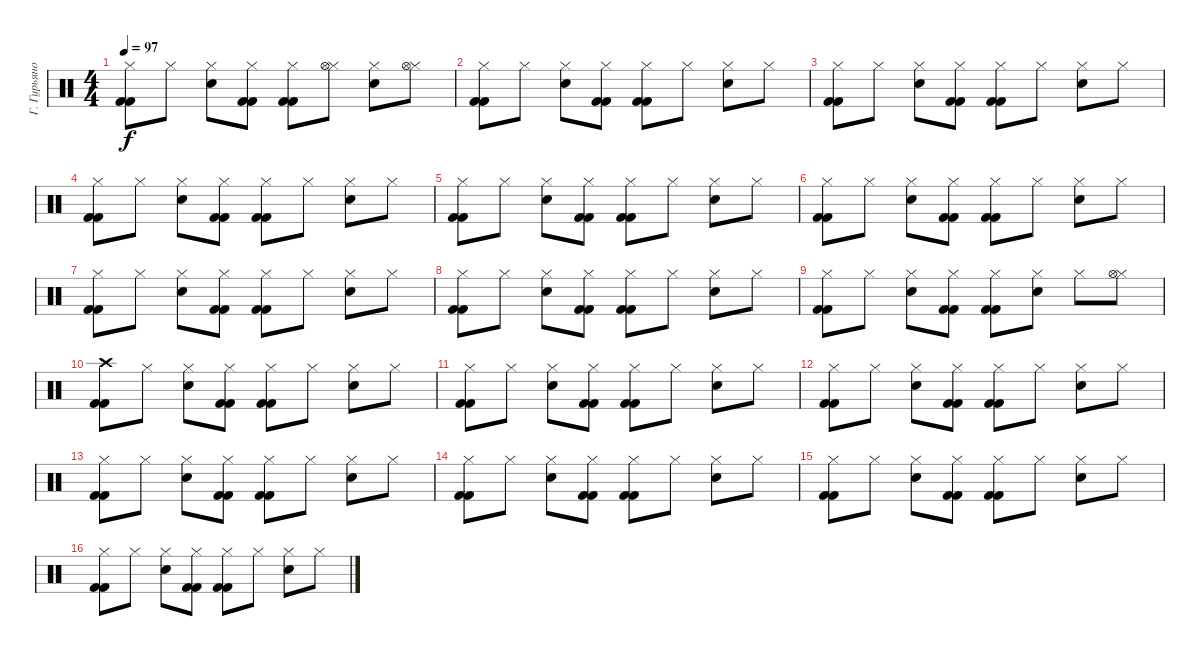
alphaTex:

\track ("Г. Гурьянов" "Г. Гурьяно") {instrument percussion}
\staff {score}
\articulation defaults
\ts (4 4)
\tempo 97
\clef neutral
\ks c
("Hi-Hat (closed)" "Kick (hit) 2" "Kick (hit) 2").8{dy f} "Hi-Hat (closed)".8 ("Hi-Hat (closed)" "Snare (hit) 2").8 ("Hi-Hat (closed)" "Kick (hit) 2" "Kick (hit) 2").8 ("Hi-Hat (closed)" "Kick (hit) 2" "Kick (hit) 2").8 ("Hi-Hat (closed)" "Hi-Hat (open)").8 ("Hi-Hat (closed)" "Snare (hit) 2").8 ("Hi-Hat (closed)" "Hi-Hat (open)").8 |
("Hi-Hat (closed)" "Kick (hit) 2" "Kick (hit) 2").8 "Hi-Hat (closed)".8 ("Hi-Hat (closed)" "Snare (hit) 2").8 ("Hi-Hat (closed)" "Kick (hit) 2" "Kick (hit) 2").8 ("Hi-Hat (closed)" "Kick (hit) 2" "Kick (hit) 2").8 "Hi-Hat (closed)".8 ("Hi-Hat (closed)" "Snare (hit) 2").8 "Hi-Hat (closed)".8 |
("Hi-Hat (closed)" "Kick (hit) 2" "Kick (hit) 2").8 "Hi-Hat (closed)".8 ("Hi-Hat (closed)" "Snare (hit) 2").8 ("Hi-Hat (closed)" "Kick (hit) 2" "Kick (hit) 2").8 ("Hi-Hat (closed)" "Kick (hit) 2" "Kick (hit) 2").8 "Hi-Hat (closed)".8 ("Hi-Hat (closed)" "Snare (hit) 2").8 "Hi-Hat (closed)".8 |
("Hi-Hat (closed)" "Kick (hit) 2" "Kick (hit) 2").8 "Hi-Hat (closed)".8 ("Hi-Hat (closed)" "Snare (hit) 2").8 ("Hi-Hat (closed)" "Kick (hit) 2" "Kick (hit) 2").8 ("Hi-Hat (closed)" "Kick (hit) 2" "Kick (hit) 2").8 "Hi-Hat (closed)".8 ("Hi-Hat (closed)" "Snare (hit) 2").8 "Hi-Hat (closed)".8 |
("Hi-Hat (closed)" "Kick (hit) 2" "Kick (hit) 2").8 "Hi-Hat (closed)".8 ("Hi-Hat (closed)" "Snare (hit) 2").8 ("Hi-Hat (closed)" "Kick (hit) 2" "Kick (hit) 2").8 ("Hi-Hat (closed)" "Kick (hit) 2" "Kick (hit) 2").8 "Hi-Hat (closed)".8 ("Hi-Hat (closed)" "Snare (hit) 2").8 "Hi-Hat (closed)".8 |
("Hi-Hat (closed)" "Kick (hit) 2" "Kick (hit) 2").8 "Hi-Hat (closed)".8 ("Hi-Hat (closed)" "Snare (hit) 2").8 ("Hi-Hat (closed)" "Kick (hit) 2" "Kick (hit) 2").8 ("Hi-Hat (closed)" "Kick (hit) 2" "Kick (hit) 2").8 "Hi-Hat (closed)".8 ("Hi-Hat (closed)" "Snare (hit) 2").8 "Hi-Hat (closed)".8 |
("Hi-Hat (closed)" "Kick (hit) 2" "Kick (hit) 2").8 "Hi-Hat (closed)".8 ("Hi-Hat (closed)" "Snare (hit) 2").8 ("Hi-Hat (closed)" "Kick (hit) 2" "Kick (hit) 2").8 ("Hi-Hat (closed)" "Kick (hit) 2" "Kick (hit) 2").8 "Hi-Hat (closed)".8 ("Hi-Hat (closed)" "Snare (hit) 2").8 "Hi-Hat (closed)".8 |
("Hi-Hat (closed)" "Kick (hit) 2" "Kick (hit) 2").8 "Hi-Hat (closed)".8 ("Hi-Hat (closed)" "Snare (hit) 2").8 ("Hi-Hat (closed)" "Kick (hit) 2" "Kick (hit) 2").8 ("Hi-Hat (closed)" "Kick (hit) 2" "Kick (hit) 2").8 "Hi-Hat (closed)".8 ("Hi-Hat (closed)" "Snare (hit) 2").8 "Hi-Hat (closed)".8 |
("Hi-Hat (closed)" "Kick (hit) 2" "Kick (hit) 2").8 "Hi-Hat (closed)".8 ("Hi-Hat (closed)" "Snare (hit) 2").8 ("Hi-Hat (closed)" "Kick (hit) 2" "Kick (hit) 2").8 ("Hi-Hat (closed)" "Kick (hit) 2" "Kick (hit) 2").8 ("Hi-Hat (closed)" "Snare (hit) 2").8 "Hi-Hat (closed)".8 ("Hi-Hat (closed)" "Hi-Hat (open)").8 |
("Crash high (hit)" "Kick (hit) 2" "Kick (hit) 2").8 "Hi-Hat (closed)".8 ("Hi-Hat (closed)" "Snare (hit) 2").8 ("Hi-Hat (closed)" "Kick (hit) 2" "Kick (hit) 2").8 ("Hi-Hat (closed)" "Kick (hit) 2" "Kick (hit) 2").8 "Hi-Hat (closed)".8 ("Hi-Hat (closed)" "Snare (hit) 2").8 "Hi-Hat (closed)".8 |
("Hi-Hat (closed)" "Kick (hit) 2" "Kick (hit) 2").8 "Hi-Hat (closed)".8 ("Hi-Hat (closed)" "Snare (hit) 2").8 ("Hi-Hat (closed)" "Kick (hit) 2" "Kick (hit) 2").8 ("Hi-Hat (closed)" "Kick (hit) 2" "Kick (hit) 2").8 "Hi-Hat (closed)".8 ("Hi-Hat (closed)" "Snare (hit) 2").8 "Hi-Hat (closed)".8 |
("Hi-Hat (closed)" "Kick (hit) 2" "Kick (hit) 2").8 "Hi-Hat (closed)".8 ("Hi-Hat (closed)" "Snare (hit) 2").8 ("Hi-Hat (closed)" "Kick (hit) 2" "Kick (hit) 2").8 ("Hi-Hat (closed)" "Kick (hit) 2" "Kick (hit) 2").8 "Hi-Hat (closed)".8 ("Hi-Hat (closed)" "Snare (hit) 2").8 "Hi-Hat (closed)".8 |
("Hi-Hat (closed)" "Kick (hit) 2" "Kick (hit) 2").8 "Hi-Hat (closed)".8 ("Hi-Hat (closed)" "Snare (hit) 2").8 ("Hi-Hat (closed)" "Kick (hit) 2" "Kick (hit) 2").8 ("Hi-Hat (closed)" "Kick (hit) 2" "Kick (hit) 2").8 "Hi-Hat (closed)".8 ("Hi-Hat (closed)" "Snare (hit) 2").8 "Hi-Hat (closed)".8 |
("Hi-Hat (closed)" "Kick (hit) 2" "Kick (hit) 2").8 "Hi-Hat (closed)".8 ("Hi-Hat (closed)" "Snare (hit) 2").8 ("Hi-Hat (closed)" "Kick (hit) 2" "Kick (hit) 2").8 ("Hi-Hat (closed)" "Kick (hit) 2" "Kick (hit) 2").8 "Hi-Hat (closed)".8 ("Hi-Hat (closed)" "Snare (hit) 2").8 "Hi-Hat (closed)".8 |
("Hi-Hat (closed)" "Kick (hit) 2" "Kick (hit) 2").8 "Hi-Hat (closed)".8 ("Hi-Hat (closed)" "Snare (hit) 2").8 ("Hi-Hat (closed)" "Kick (hit) 2" "Kick (hit) 2").8 ("Hi-Hat (closed)" "Kick (hit) 2" "Kick (hit) 2").8 "Hi-Hat (closed)".8 ("Hi-Hat (closed)" "Snare (hit) 2").8 "Hi-Hat (closed)".8 |
("Hi-Hat (closed)" "Kick (hit) 2" "Kick (hit) 2").8 "Hi-Hat (closed)".8 ("Hi-Hat (closed)" "Snare (hit) 2").8 ("Hi-Hat (closed)" "Kick (hit) 2" "Kick (hit) 2").8 ("Hi-Hat (closed)" "Kick (hit) 2" "Kick (hit) 2").8 "Hi-Hat (closed)".8 ("Hi-Hat (closed)" "Snare (hit) 2").8 "Hi-Hat (closed)".8
